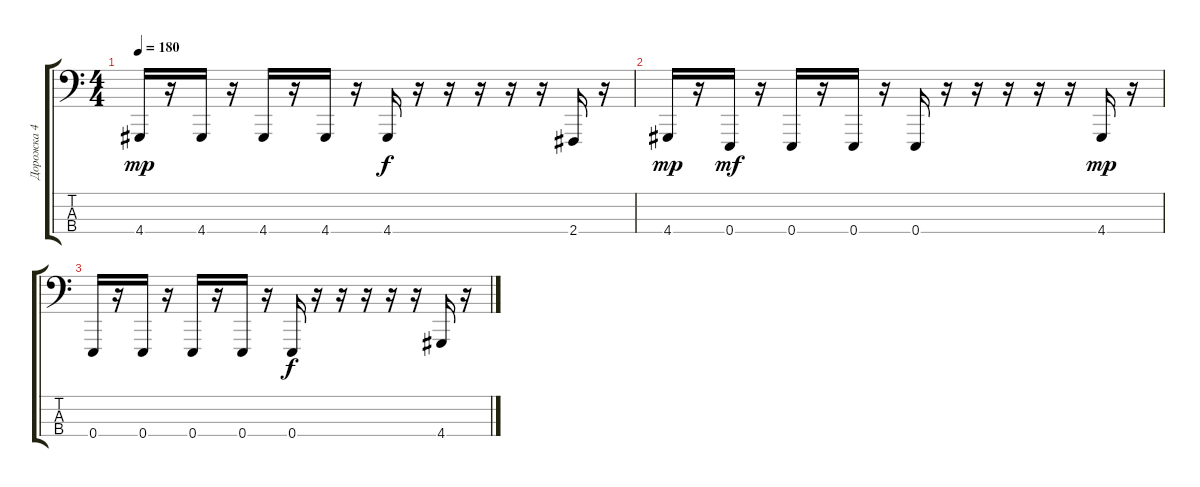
\track ("Дорожка 4" "Дорожка 4") {instrument lead8bassandlead}
\staff {score tabs}
\tuning (G2 D2 A1 E1) {hide}
\ts (4 4)
\tempo 180
\clef f4
\ks c
4.4.16{dy mp balance 16} r.16 4.4.16 r.16 4.4.16 r.16 4.4.16 r.16 4.4.16{dy f} r.16 r.16 r.16 r.16 r.16 2.4.16 r.16 |
4.4.16{dy mp balance 0} r.16 0.4.16{dy mf} r.16 0.4.16 r.16 0.4.16 r.16 0.4.16 r.16 r.16 r.16 r.16 r.16 4.4.16{dy mp} r.16 |
0.4.16{balance 16} r.16 0.4.16 r.16 0.4.16 r.16 0.4.16 r.16 0.4.16{dy f} r.16 r.16 r.16 r.16 r.16 4.4.16 r.16{balance 8}
